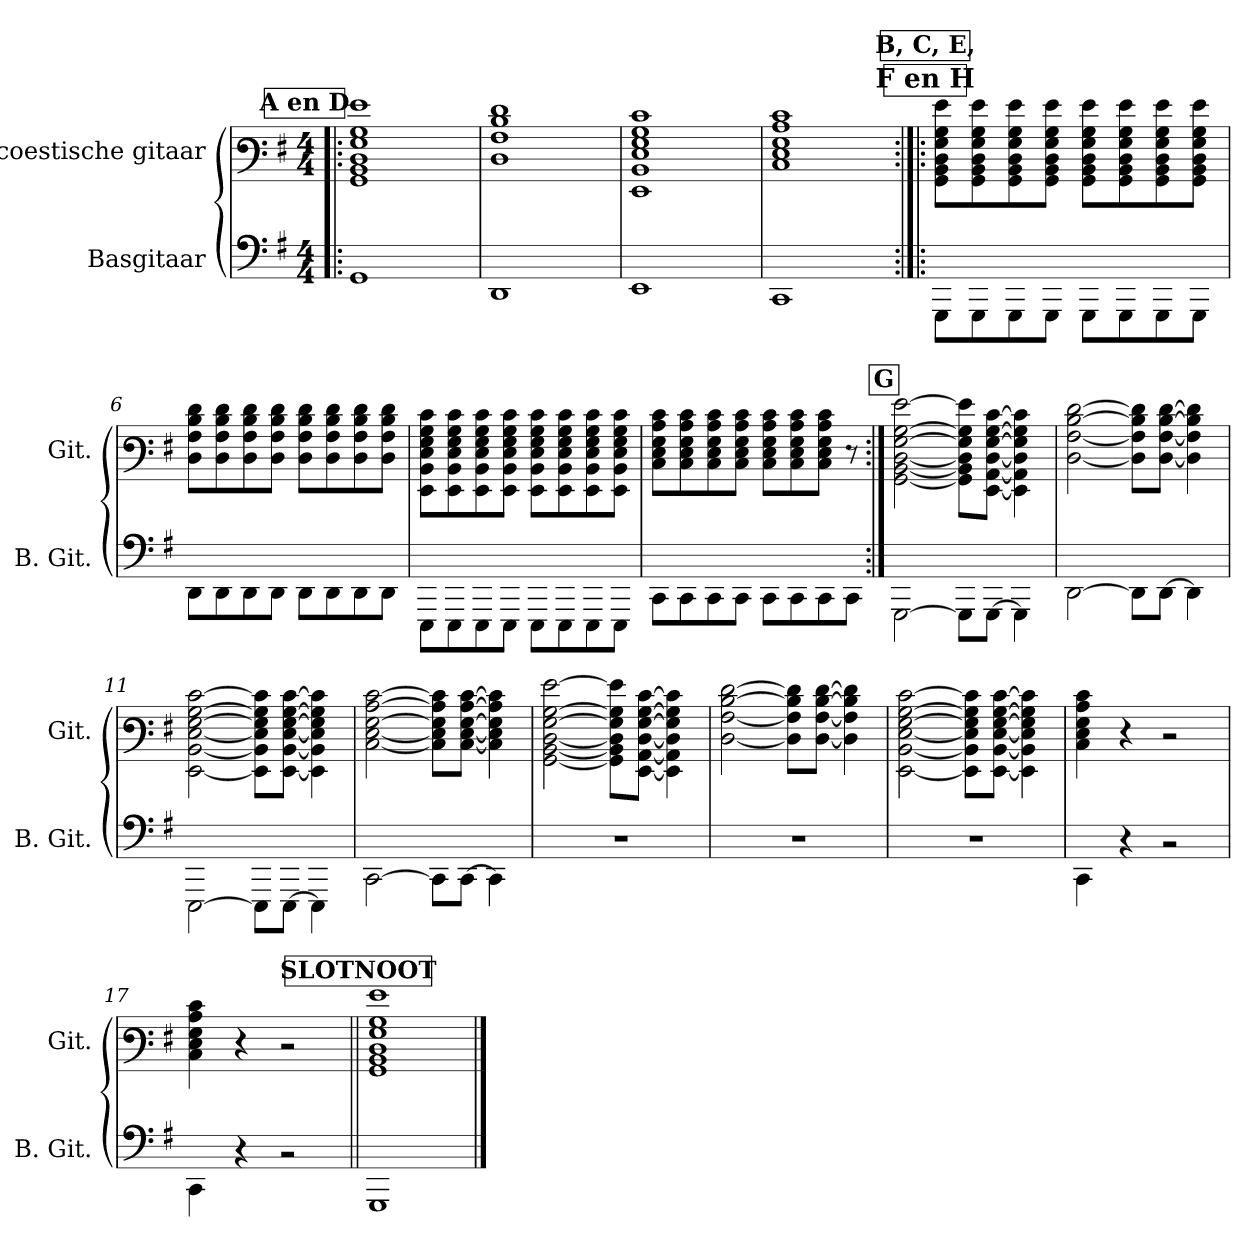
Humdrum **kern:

**kern	**kern
*part2	*part1
*staff2	*staff1
*I"Basgitaar	*I"Acoestische gitaar
*I'B. Git.	*I'Git.
*stria4	*stria6
*	*
*k[f#]	*k[f#]
*M4/4	*M4/4
!!LO:REH:place=s1:b:B:fs=14:t=A en D
=1!|:	=1!|:
1GG	1GG 1BB 1D 1G 1B 1g
=2	=2
1DD	1D 1A 1d 1f#
=3	=3
1EE	1EE 1BB 1E 1G 1B 1e
=4	=4
1CC	1C 1E 1G 1c 1e
!!LO:LB:g=z
!!LO:REH:place=s1:b:t=F en H
!!LO:REH:place=s1:b:B:fs=14:t=B, C, E,
=5:|!|:	=5:|!|:
8GGG\L	8GG\ 8BB\ 8D\ 8G\ 8B\ 8g\L
8GGG\	8GG\ 8BB\ 8D\ 8G\ 8B\ 8g\
8GGG\	8GG\ 8BB\ 8D\ 8G\ 8B\ 8g\
8GGG\J	8GG\ 8BB\ 8D\ 8G\ 8B\ 8g\J
8GGG\L	8GG\ 8BB\ 8D\ 8G\ 8B\ 8g\L
8GGG\	8GG\ 8BB\ 8D\ 8G\ 8B\ 8g\
8GGG\	8GG\ 8BB\ 8D\ 8G\ 8B\ 8g\
8GGG\J	8GG\ 8BB\ 8D\ 8G\ 8B\ 8g\J
=6	=6
8DD\L	8D\ 8A\ 8d\ 8f#\L
8DD\	8D\ 8A\ 8d\ 8f#\
8DD\	8D\ 8A\ 8d\ 8f#\
8DD\J	8D\ 8A\ 8d\ 8f#\J
8DD\L	8D\ 8A\ 8d\ 8f#\L
8DD\	8D\ 8A\ 8d\ 8f#\
8DD\	8D\ 8A\ 8d\ 8f#\
8DD\J	8D\ 8A\ 8d\ 8f#\J
=7	=7
8EEE\L	8EE\ 8BB\ 8E\ 8G\ 8B\ 8e\L
8EEE\	8EE\ 8BB\ 8E\ 8G\ 8B\ 8e\
8EEE\	8EE\ 8BB\ 8E\ 8G\ 8B\ 8e\
8EEE\J	8EE\ 8BB\ 8E\ 8G\ 8B\ 8e\J
8EEE\L	8EE\ 8BB\ 8E\ 8G\ 8B\ 8e\L
8EEE\	8EE\ 8BB\ 8E\ 8G\ 8B\ 8e\
8EEE\	8EE\ 8BB\ 8E\ 8G\ 8B\ 8e\
8EEE\J	8EE\ 8BB\ 8E\ 8G\ 8B\ 8e\J
=8	=8
8CC\L	8C\ 8E\ 8G\ 8c\ 8e\L
8CC\	8C\ 8E\ 8G\ 8c\ 8e\
8CC\	8C\ 8E\ 8G\ 8c\ 8e\
8CC\J	8C\ 8E\ 8G\ 8c\ 8e\J
8CC\L	8C\ 8E\ 8G\ 8c\ 8e\L
8CC\	8C\ 8E\ 8G\ 8c\ 8e\
8CC\	8C\ 8E\ 8G\ 8c\ 8e\J
8CC\J	8r
!!LO:LB:g=z
!!LO:REH:place=s1:b:B:fs=14:t=G
=9:|!	=9:|!
[2GGG\	[2GG\ [2BB\ [2D\ [2G\ [2B\ [2g\
8GGG\L]	8GG\] 8BB\] 8D\] 8G\] 8B\] 8g\]L
[8GGG\J	[8EE\ [8AA\ [8D\ [8G\ [8B\ [8e\J
4GGG\]	4EE\] 4AA\] 4D\] 4G\] 4B\] 4e\]
=10	=10
[2DD\	[2D\ [2A\ [2d\ [2f#\
8DD\L]	8D\] 8A\] 8d\] 8f#\]L
[8DD\J	[8D\ [8A\ [8d\ [8f#\J
4DD\]	4D\] 4A\] 4d\] 4f#\]
=11	=11
[2EEE\	[2EE\ [2BB\ [2E\ [2G\ [2B\ [2e\
8EEE\L]	8EE\] 8BB\] 8E\] 8G\] 8B\] 8e\]L
[8EEE\J	[8EE\ [8BB\ [8E\ [8G\ [8B\ [8e\J
4EEE\]	4EE\] 4BB\] 4E\] 4G\] 4B\] 4e\]
=12	=12
[2CC\	[2C\ [2E\ [2G\ [2c\ [2e\
8CC\L]	8C\] 8E\] 8G\] 8c\] 8e\]L
[8CC\J	[8C\ [8E\ [8G\ [8c\ [8e\J
4CC\]	4C\] 4E\] 4G\] 4c\] 4e\]
!!LO:LB:g=z
=13	=13
1r	[2GG\ [2BB\ [2D\ [2G\ [2B\ [2g\
.	8GG\] 8BB\] 8D\] 8G\] 8B\] 8g\]L
.	[8EE\ [8AA\ [8D\ [8G\ [8B\ [8e\J
.	4EE\] 4AA\] 4D\] 4G\] 4B\] 4e\]
=14	=14
1r	[2D\ [2A\ [2d\ [2f#\
.	8D\] 8A\] 8d\] 8f#\]L
.	[8D\ [8A\ [8d\ [8f#\J
.	4D\] 4A\] 4d\] 4f#\]
=15	=15
1r	[2EE\ [2BB\ [2E\ [2G\ [2B\ [2e\
.	8EE\] 8BB\] 8E\] 8G\] 8B\] 8e\]L
.	[8EE\ [8BB\ [8E\ [8G\ [8B\ [8e\J
.	4EE\] 4BB\] 4E\] 4G\] 4B\] 4e\]
=16	=16
4CC\	4C\ 4E\ 4G\ 4c\ 4e\
4r	4r
2r	2r
=17	=17
4CC\	4C\ 4E\ 4G\ 4c\ 4e\
4r	4r
2r	2r
!!LO:REH:place=s1:a:B:fs=14:t=SLOTNOOT
=18||	=18||
1GGG	1GG 1BB 1D 1G 1B 1g
==	==
*-	*-
